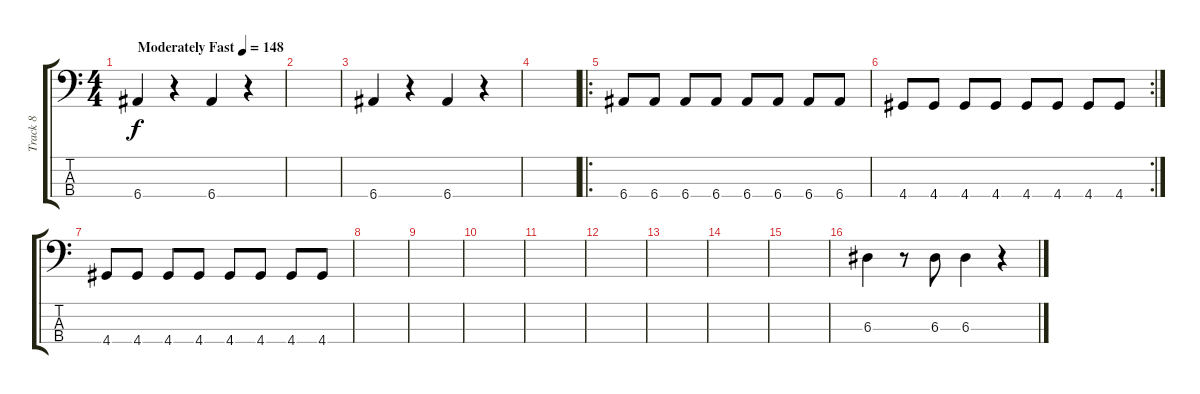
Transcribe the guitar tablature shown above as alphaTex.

\track ("Track 8" "Track 8") {mute instrument electricbasspick}
\staff {score tabs}
\tuning (G2 D2 A1 E1) {hide}
\ts (4 4)
\tempo (148 "Moderately Fast")
\clef f4
\ks c
6.4.4{dy f instrument electricbasspick} r.4 6.4.4 r.4 |
|
6.4.4 r.4 6.4.4 r.4 |
|
\ro
6.4.8 6.4.8 6.4.8 6.4.8 6.4.8 6.4.8 6.4.8 6.4.8 |
\rc 2
4.4.8 4.4.8 4.4.8 4.4.8 4.4.8 4.4.8 4.4.8 4.4.8 |
4.4.8 4.4.8 4.4.8 4.4.8 4.4.8 4.4.8 4.4.8 4.4.8 |
|
|
|
|
|
|
|
|
6.3.4 r.8 6.3.8 6.3.4 r.4
